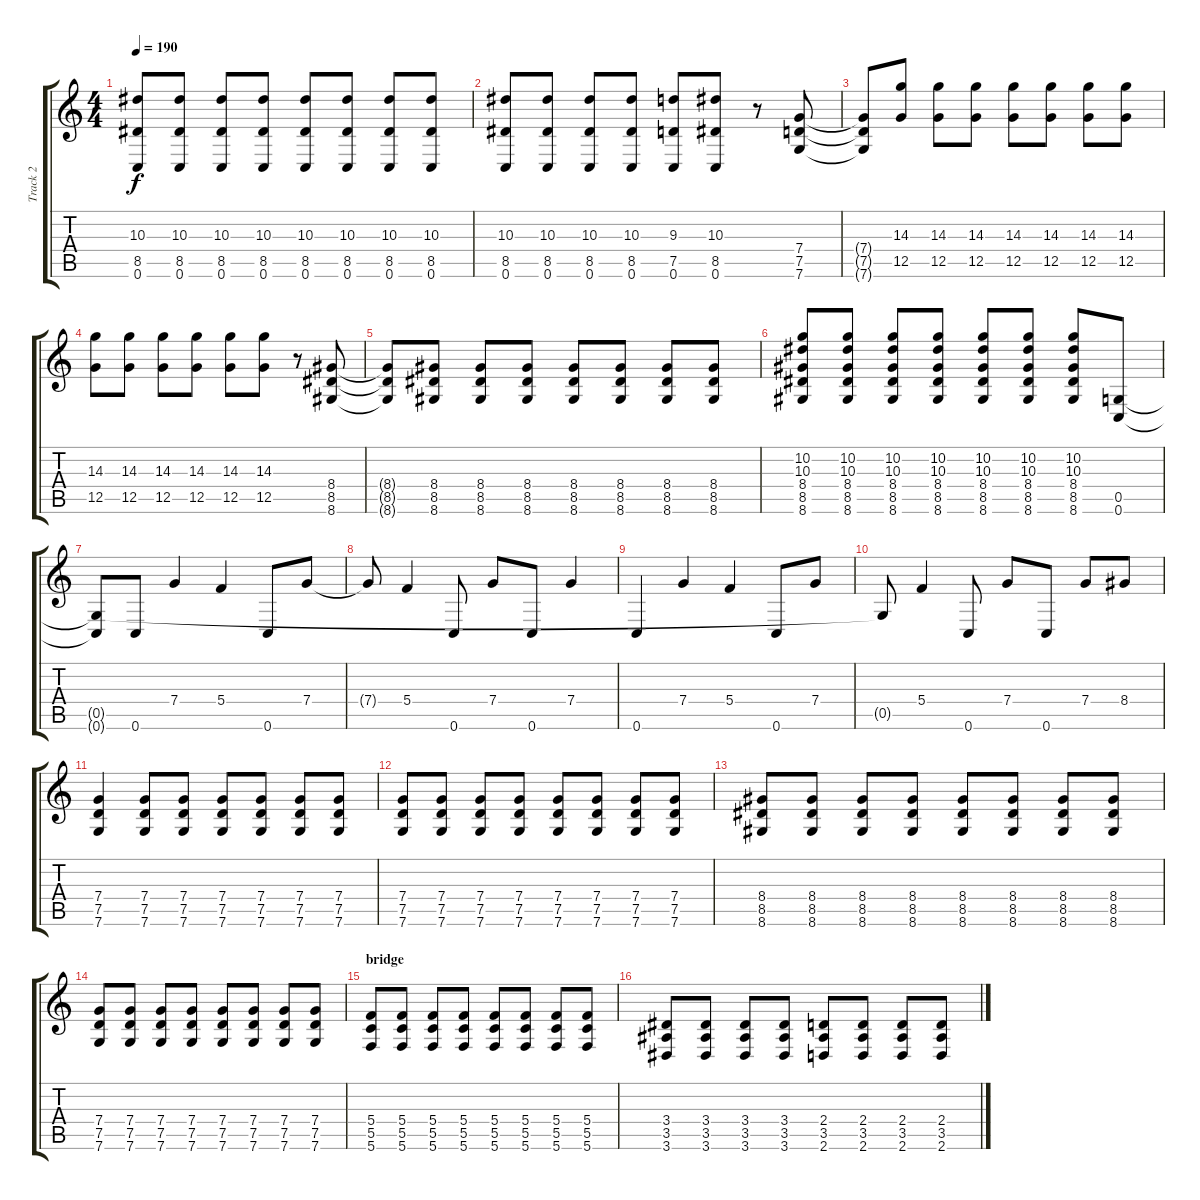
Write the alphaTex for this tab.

\track ("Track 2" "Track 2") {instrument overdrivenguitar}
\staff {score tabs}
\tuning (D4 A3 F3 C3 G2 C2) {hide}
\ts (4 4)
\tempo 190
\clef g2
\ks c
(10.3{t} 8.5{t} 0.6{t}).8{dy f} (10.3 8.5 0.6).8 (10.3 8.5 0.6).8 (10.3 8.5 0.6).8 (10.3 8.5 0.6).8 (10.3 8.5 0.6).8 (10.3 8.5 0.6).8 (10.3 8.5 0.6).8 |
(10.3 8.5 0.6).8 (10.3 8.5 0.6).8 (10.3 8.5 0.6).8 (10.3 8.5 0.6).8 (9.3 7.5 0.6).8 (10.3 8.5 0.6).8 r.8 (7.4 7.5 7.6).8 |
(7.4{t} 7.5{t} 7.6{t}).8 (14.3 12.5).8 (14.3 12.5).8 (14.3 12.5).8 (14.3 12.5).8 (14.3 12.5).8 (14.3 12.5).8 (14.3 12.5).8 |
(14.3 12.5).8 (14.3 12.5).8 (14.3 12.5).8 (14.3 12.5).8 (14.3 12.5).8 (14.3 12.5).8 r.8 (8.4 8.5 8.6).8 |
(8.4{t} 8.5{t} 8.6{t}).8 (8.4 8.5 8.6).8 (8.4 8.5 8.6).8 (8.4 8.5 8.6).8 (8.4 8.5 8.6).8 (8.4 8.5 8.6).8 (8.4 8.5 8.6).8 (8.4 8.5 8.6).8 |
(10.2 10.3 8.4 8.5 8.6).8 (10.2 10.3 8.4 8.5 8.6).8 (10.2 10.3 8.4 8.5 8.6).8 (10.2 10.3 8.4 8.5 8.6).8 (10.2 10.3 8.4 8.5 8.6).8 (10.2 10.3 8.4 8.5 8.6).8 (10.2 10.3 8.4 8.5 8.6).8 (0.5 0.6).8 |
(0.5{t} 0.6{t}).8 0.6.8 7.4.4 5.4.4 0.6.8 7.4.8 |
7.4{t}.8 5.4.4 0.6.8 7.4.8 0.6.8 7.4.4 |
0.6.4 7.4.4 5.4.4 0.6.8 7.4.8 |
0.5{t}.8 5.4.4 0.6.8 7.4.8 0.6.8 7.4.8 8.4.8 |
(7.4 7.5 7.6).4 (7.4 7.5 7.6).8 (7.4 7.5 7.6).8 (7.4 7.5 7.6).8 (7.4 7.5 7.6).8 (7.4 7.5 7.6).8 (7.4 7.5 7.6).8 |
(7.4 7.5 7.6).8 (7.4 7.5 7.6).8 (7.4 7.5 7.6).8 (7.4 7.5 7.6).8 (7.4 7.5 7.6).8 (7.4 7.5 7.6).8 (7.4 7.5 7.6).8 (7.4 7.5 7.6).8 |
(8.4 8.5 8.6).8 (8.4 8.5 8.6).8 (8.4 8.5 8.6).8 (8.4 8.5 8.6).8 (8.4 8.5 8.6).8 (8.4 8.5 8.6).8 (8.4 8.5 8.6).8 (8.4 8.5 8.6).8 |
(7.4 7.5 7.6).8 (7.4 7.5 7.6).8 (7.4 7.5 7.6).8 (7.4 7.5 7.6).8 (7.4 7.5 7.6).8 (7.4 7.5 7.6).8 (7.4 7.5 7.6).8 (7.4 7.5 7.6).8 |
\section ("" "bridge")
(5.4 5.5 5.6).8 (5.4 5.5 5.6).8 (5.4 5.5 5.6).8 (5.4 5.5 5.6).8 (5.4 5.5 5.6).8 (5.4 5.5 5.6).8 (5.4 5.5 5.6).8 (5.4 5.5 5.6).8 |
(3.4 3.5 3.6).8 (3.4 3.5 3.6).8 (3.4 3.5 3.6).8 (3.4 3.5 3.6).8 (2.4 3.5 2.6).8 (2.4 3.5 2.6).8 (2.4 3.5 2.6).8 (2.4 3.5 2.6).8
